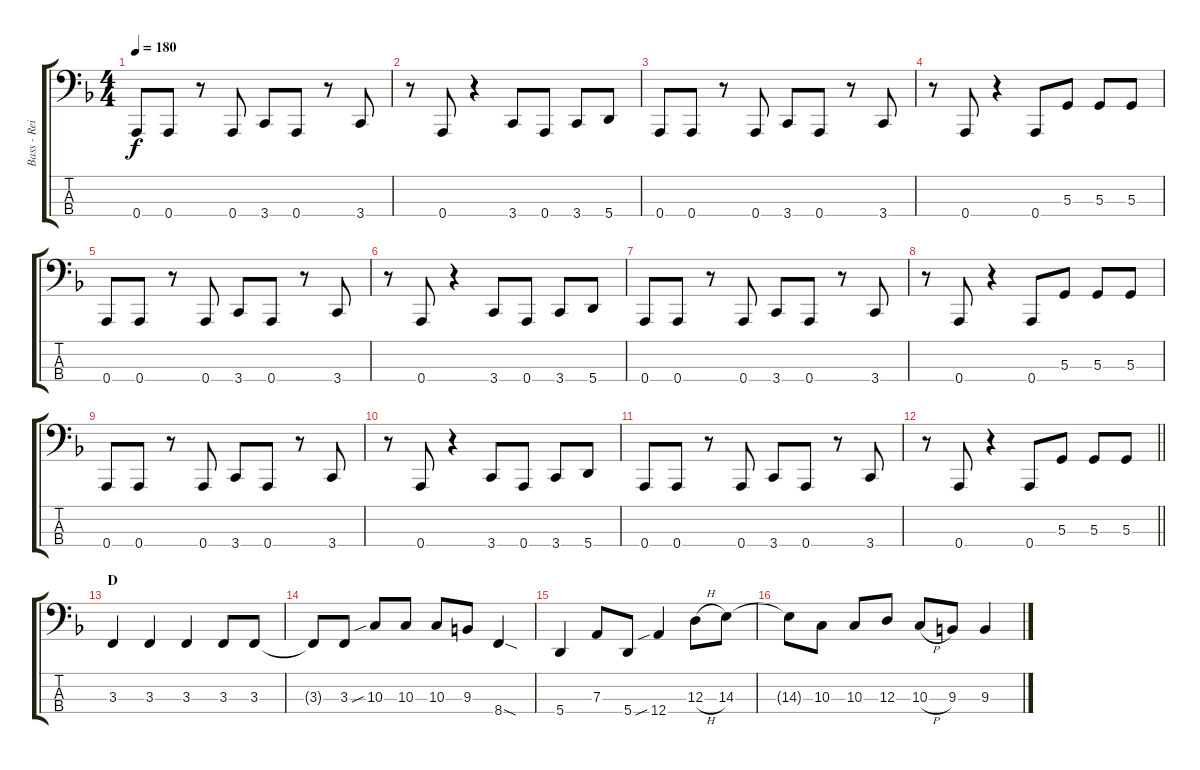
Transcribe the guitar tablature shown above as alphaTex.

\track ("Bass - Reita" "Bass - Rei") {instrument electricbasspick}
\staff {score tabs}
\tuning (C2 G1 D1 A0) {hide}
\ts (4 4)
\tempo 180
\clef f4
\ks f
0.4.8{dy f} 0.4.8 r.8 0.4.8 3.4.8 0.4.8 r.8 3.4.8 |
r.8 0.4.8 r.4 3.4.8 0.4.8 3.4.8 5.4.8 |
0.4.8 0.4.8 r.8 0.4.8 3.4.8 0.4.8 r.8 3.4.8 |
r.8 0.4.8 r.4 0.4.8 5.3.8 5.3.8 5.3.8 |
0.4.8 0.4.8 r.8 0.4.8 3.4.8 0.4.8 r.8 3.4.8 |
r.8 0.4.8 r.4 3.4.8 0.4.8 3.4.8 5.4.8 |
0.4.8 0.4.8 r.8 0.4.8 3.4.8 0.4.8 r.8 3.4.8 |
r.8 0.4.8 r.4 0.4.8 5.3.8 5.3.8 5.3.8 |
0.4.8 0.4.8 r.8 0.4.8 3.4.8 0.4.8 r.8 3.4.8 |
r.8 0.4.8 r.4 3.4.8 0.4.8 3.4.8 5.4.8 |
0.4.8 0.4.8 r.8 0.4.8 3.4.8 0.4.8 r.8 3.4.8 |
\barLineRight lightlight
r.8 0.4.8 r.4 0.4.8 5.3.8 5.3.8 5.3.8 |
\section ("" "D")
3.3.4 3.3.4 3.3.4 3.3.8 3.3.8 |
3.3{t}.8 3.3.8 10.3{sib}.8 10.3.8 10.3.8 9.3.8 8.4{sod}.4 |
5.4.4 7.3.8 5.4.8 12.4{sib}.4 12.3{h}.8 14.3.8 |
14.3{t}.8 10.3.8 10.3.8 12.3.8 10.3{h}.8 9.3.8 9.3.4
